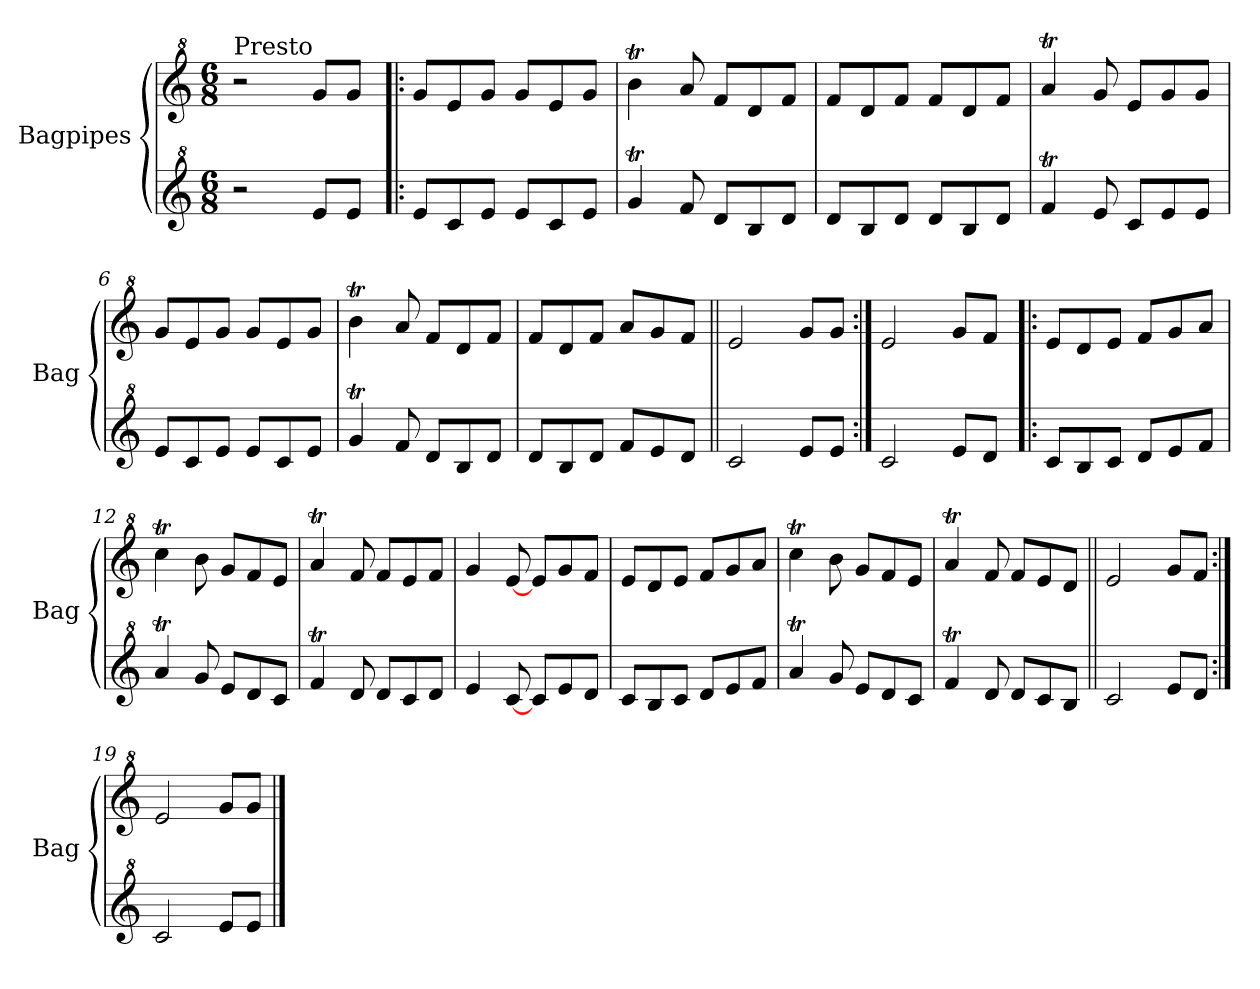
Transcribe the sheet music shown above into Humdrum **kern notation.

**kern	**kern
*part2	*part1
*staff2	*staff1
*I"Bagpipes	*I"Bagpipes
*I'Bag	*I'Bag
*clefG^2	*clefG^2
*k[]	*k[]
*C:	*C:
*M6/8	*M6/8
=1	=1
!	!LO:TX:a:t=Presto
2r	2r
8ee/L	8gg/L
8ee/J	8gg/J
=2!|:	=2!|:
8ee/L	8gg/L
8cc/	8ee/
8ee/J	8gg/J
8ee/L	8gg/L
8cc/	8ee/
8ee/J	8gg/J
=3	=3
4ggT/	4bbt\
8ff/	8aa/
8dd/L	8ff/L
8b/	8dd/
8dd/J	8ff/J
=4	=4
8dd/L	8ff/L
8b/	8dd/
8dd/J	8ff/J
8dd/L	8ff/L
8b/	8dd/
8dd/J	8ff/J
=5	=5
4ffT/	4aaT/
8ee/	8gg/
8cc/L	8ee/L
8ee/	8gg/
8ee/J	8gg/J
=6	=6
8ee/L	8gg/L
8cc/	8ee/
8ee/J	8gg/J
8ee/L	8gg/L
8cc/	8ee/
8ee/J	8gg/J
=7	=7
4ggT/	4bbt\
8ff/	8aa/
8dd/L	8ff/L
8b/	8dd/
8dd/J	8ff/J
!!LO:LB:g=z
=8	=8
8dd/L	8ff/L
8b/	8dd/
8dd/J	8ff/J
8ff/L	8aa/L
8ee/	8gg/
8dd/J	8ff/J
=9||	=9||
2cc/	2ee/
8ee/L	8gg/L
8ee/J	8gg/J
=10:|!	=10:|!
2cc/	2ee/
8ee/L	8gg/L
8dd/J	8ff/J
=11!|:	=11!|:
8cc/L	8ee/L
8b/	8dd/
8cc/J	8ee/J
8dd/L	8ff/L
8ee/	8gg/
8ff/J	8aa/J
=12	=12
4aaT/	4cccT\
8gg/	8bb\
8ee/L	8gg/L
8dd/	8ff/
8cc/J	8ee/J
=13	=13
4ffT/	4aaT/
8dd/	8ff/
8dd/L	8ff/L
8cc/	8ee/
8dd/J	8ff/J
=14	=14
4ee/	4gg/
[8cc/	[8ee/
8cc/L	8ee/L
8ee/	8gg/
8dd/J	8ff/J
=15	=15
8cc/L	8ee/L
8b/	8dd/
8cc/J	8ee/J
8dd/L	8ff/L
8ee/	8gg/
8ff/J	8aa/J
!!LO:LB:g=z
=16	=16
4aaT/	4cccT\
8gg/	8bb\
8ee/L	8gg/L
8dd/	8ff/
8cc/J	8ee/J
=17	=17
4ffT/	4aaT/
8dd/	8ff/
8dd/L	8ff/L
8cc/	8ee/
8b/J	8dd/J
=18||	=18||
2cc/	2ee/
8ee/L	8gg/L
8dd/J	8ff/J
=19:|!	=19:|!
2cc/	2ee/
8ee/L	8gg/L
8ee/J	8gg/J
==	==
*-	*-
